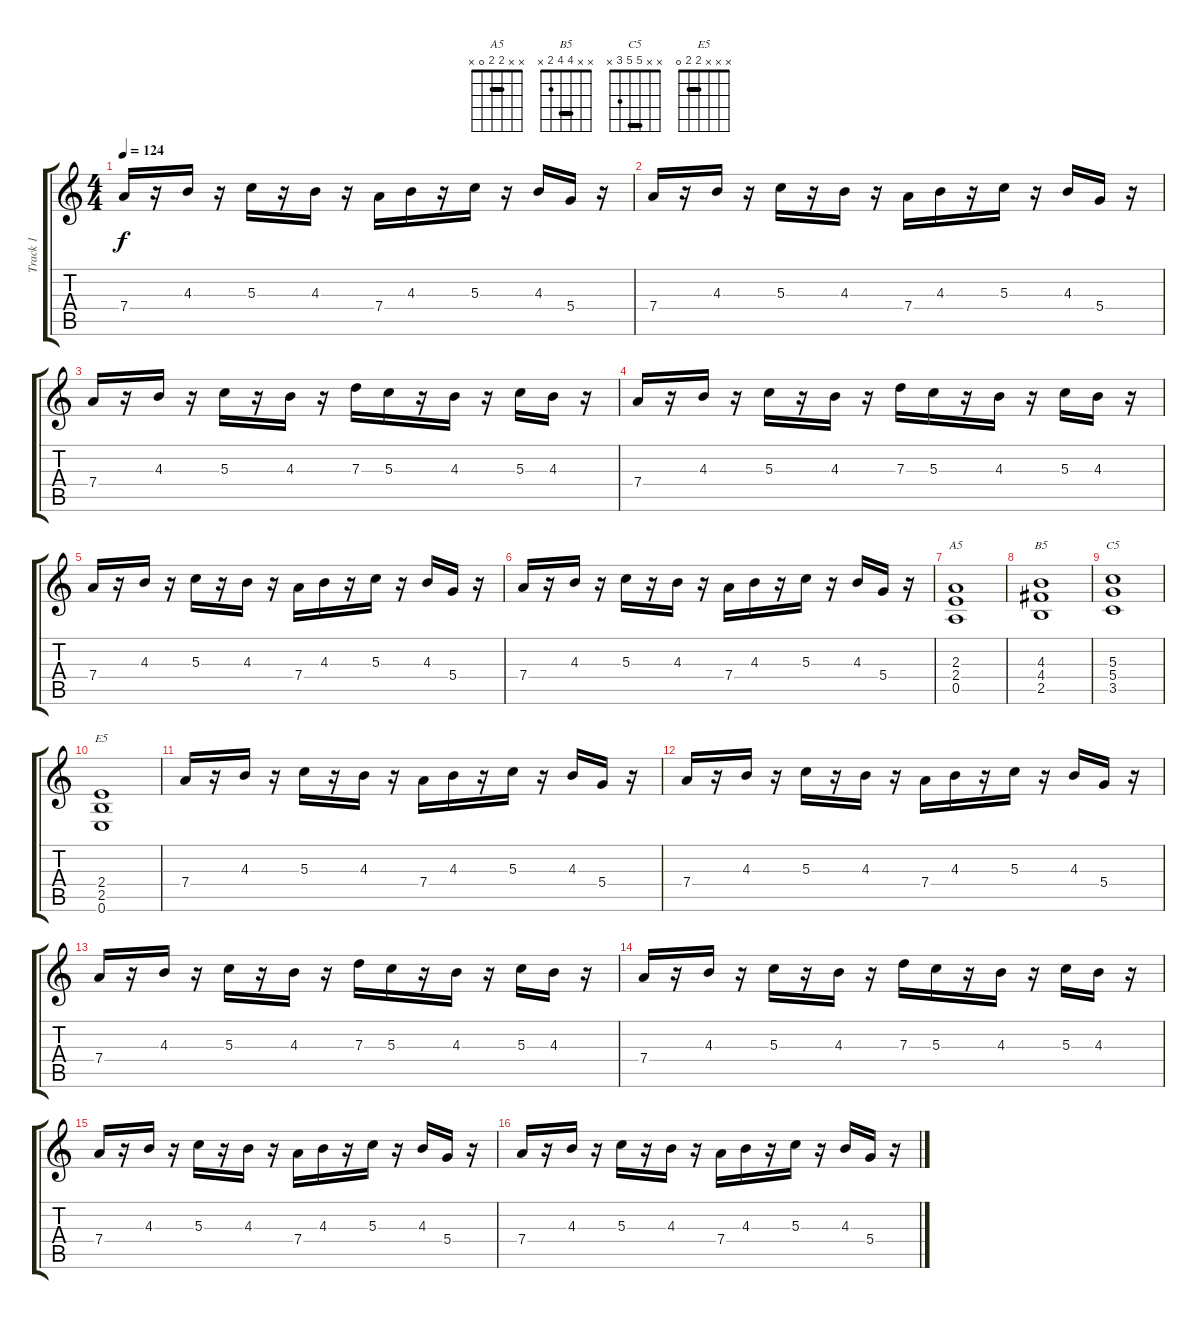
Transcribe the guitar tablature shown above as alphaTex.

\track ("Track 1" "Track 1") {instrument distortionguitar}
\staff {score tabs}
\tuning (E4 B3 G3 D3 A2 E2) {hide}
\chord ("A5" x x 2 2 0 x) {barre 2}
\chord ("B5" x x 4 4 2 x) {barre 4}
\chord ("C5" x x 5 5 3 x) {barre 5}
\chord ("E5" x x x 2 2 0) {barre 2}
\ts (4 4)
\tempo 124
\clef g2
\ks c
7.4.16{dy f} r.16 4.3.16 r.16 5.3.16 r.16 4.3.16 r.16 7.4.16 4.3.16 r.16 5.3.16 r.16 4.3.16 5.4.16 r.16 |
7.4.16 r.16 4.3.16 r.16 5.3.16 r.16 4.3.16 r.16 7.4.16 4.3.16 r.16 5.3.16 r.16 4.3.16 5.4.16 r.16 |
7.4.16 r.16 4.3.16 r.16 5.3.16 r.16 4.3.16 r.16 7.3.16 5.3.16 r.16 4.3.16 r.16 5.3.16 4.3.16 r.16 |
7.4.16 r.16 4.3.16 r.16 5.3.16 r.16 4.3.16 r.16 7.3.16 5.3.16 r.16 4.3.16 r.16 5.3.16 4.3.16 r.16 |
7.4.16 r.16 4.3.16 r.16 5.3.16 r.16 4.3.16 r.16 7.4.16 4.3.16 r.16 5.3.16 r.16 4.3.16 5.4.16 r.16 |
7.4.16 r.16 4.3.16 r.16 5.3.16 r.16 4.3.16 r.16 7.4.16 4.3.16 r.16 5.3.16 r.16 4.3.16 5.4.16 r.16 |
(2.3 2.4 0.5).1{ch "A5"} |
(4.3 4.4 2.5).1{ch "B5"} |
(5.3 5.4 3.5).1{ch "C5"} |
(2.4 2.5 0.6).1{ch "E5"} |
7.4.16 r.16 4.3.16 r.16 5.3.16 r.16 4.3.16 r.16 7.4.16 4.3.16 r.16 5.3.16 r.16 4.3.16 5.4.16 r.16 |
7.4.16 r.16 4.3.16 r.16 5.3.16 r.16 4.3.16 r.16 7.4.16 4.3.16 r.16 5.3.16 r.16 4.3.16 5.4.16 r.16 |
7.4.16 r.16 4.3.16 r.16 5.3.16 r.16 4.3.16 r.16 7.3.16 5.3.16 r.16 4.3.16 r.16 5.3.16 4.3.16 r.16 |
7.4.16 r.16 4.3.16 r.16 5.3.16 r.16 4.3.16 r.16 7.3.16 5.3.16 r.16 4.3.16 r.16 5.3.16 4.3.16 r.16 |
7.4.16 r.16 4.3.16 r.16 5.3.16 r.16 4.3.16 r.16 7.4.16 4.3.16 r.16 5.3.16 r.16 4.3.16 5.4.16 r.16 |
7.4.16 r.16 4.3.16 r.16 5.3.16 r.16 4.3.16 r.16 7.4.16 4.3.16 r.16 5.3.16 r.16 4.3.16 5.4.16 r.16
